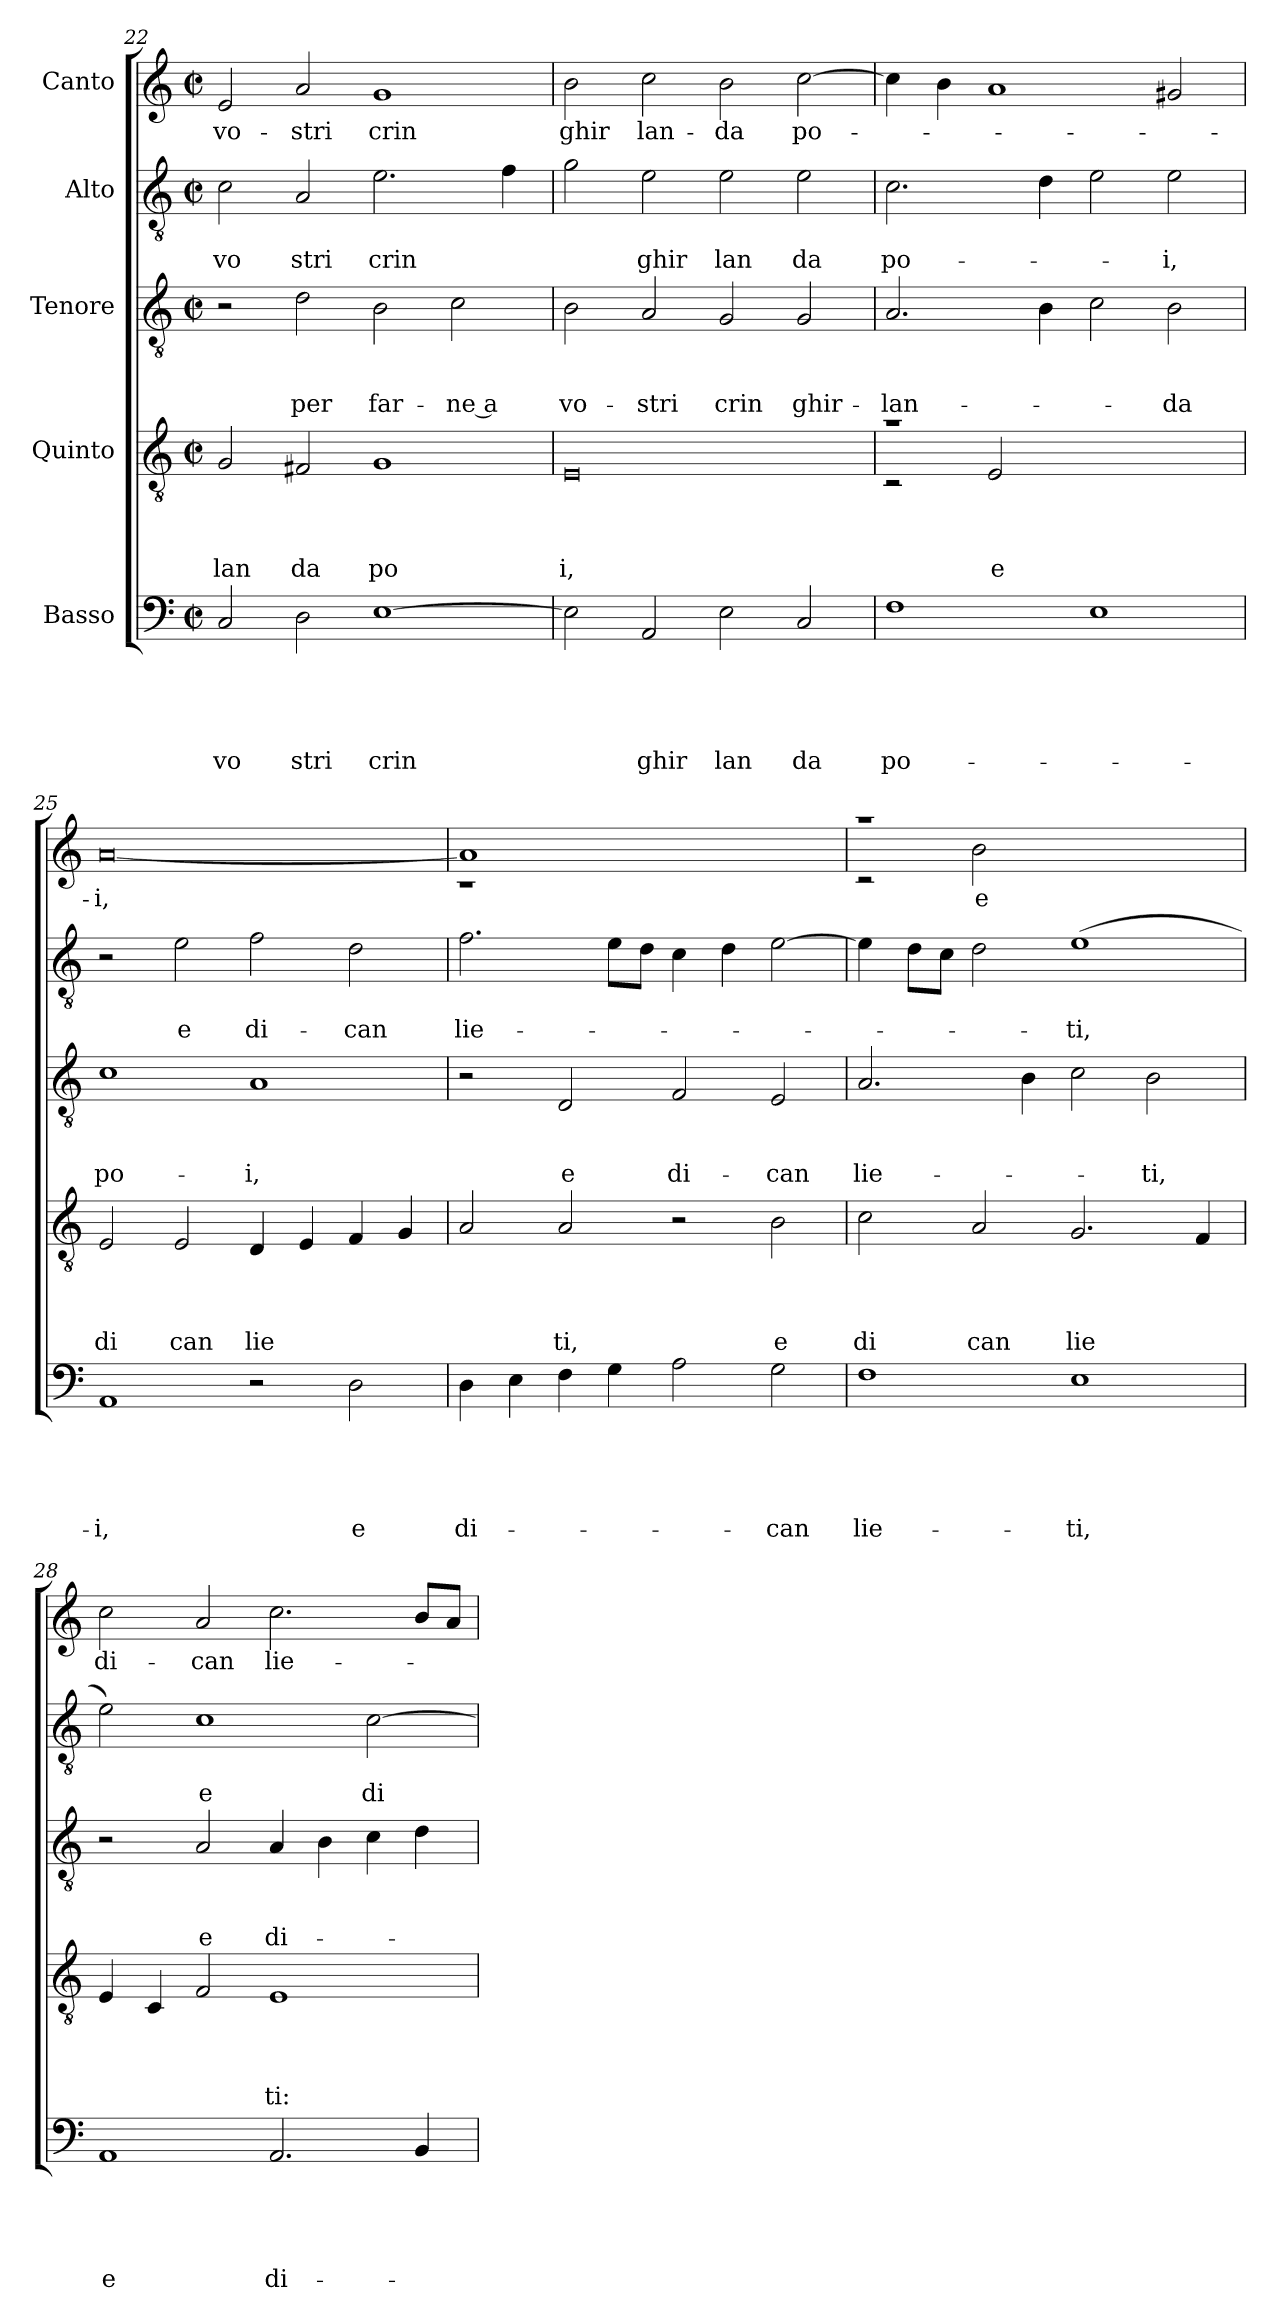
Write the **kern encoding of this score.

**kern	**text	**text	**text	**text	**text	**kern	**text	**text	**text	**text	**kern	**text	**text	**text	**kern	**text	**text	**kern	**text
*part5	*part5	*part5	*part5	*part5	*part5	*part4	*part4	*part4	*part4	*part4	*part3	*part3	*part3	*part3	*part2	*part2	*part2	*part1	*part1
*staff5	*staff5	*staff5	*staff5	*staff5	*staff5	*staff4	*staff4	*staff4	*staff4	*staff4	*staff3	*staff3	*staff3	*staff3	*staff2	*staff2	*staff2	*staff1	*staff1
*I"Basso	*	*	*	*	*	*I"Quinto	*	*	*	*	*I"Tenore	*	*	*	*I"Alto	*	*	*I"Canto	*
*clefF4	*	*	*	*	*	*clefGv2	*	*	*	*	*clefGv2	*	*	*	*clefGv2	*	*	*clefG2	*
*k[]	*	*	*	*	*	*k[]	*	*	*	*	*k[]	*	*	*	*k[]	*	*	*k[]	*
*C:	*	*	*	*	*	*C:	*	*	*	*	*C:	*	*	*	*C:	*	*	*C:	*
*M2/2	*	*	*	*	*	*M2/2	*	*	*	*	*M2/2	*	*	*	*M2/2	*	*	*M2/2	*
*met(c|)	*	*	*	*	*	*met(c|)	*	*	*	*	*met(c|)	*	*	*	*met(c|)	*	*	*met(c|)	*
=22	=22	=22	=22	=22	=22	=22	=22	=22	=22	=22	=22	=22	=22	=22	=22	=22	=22	=22	=22
!	!	!	!	!	!LO:LY:b	!	!	!	!	!LO:LY:b	!	!	!	!	!	!	!LO:LY:b	!	!LO:LY:b
2C/	.	.	.	.	vo	2G/	.	.	.	lan	2r	.	.	.	2c\	.	vo	2e/	vo-
!	!	!	!	!	!LO:LY:b	!	!	!	!	!LO:LY:b	!	!	!	!LO:LY:b	!	!	!LO:LY:b	!	!LO:LY:b
2D\	.	.	.	.	stri	2F#X/	.	.	.	da	2d\	.	.	per	2A/	.	stri	2a/	-stri
!	!	!	!	!	!LO:LY:b	!	!	!	!	!LO:LY:b	!	!	!	!LO:LY:b	!	!	!LO:LY:b	!	!LO:LY:b
[>1E	.	.	.	.	crin	1G	.	.	.	po	2B\	.	.	far-	2.e\	.	crin	1g	crin
!	!	!	!	!	!	!	!	!	!	!	!	!	!	!LO:LY:b:rj	!	!	!	!	!
.	.	.	.	.	.	.	.	.	.	.	2c\	.	.	-ne a	.	.	.	.	.
.	.	.	.	.	.	.	.	.	.	.	.	.	.	.	4f\	.	.	.	.
=23	=23	=23	=23	=23	=23	=23	=23	=23	=23	=23	=23	=23	=23	=23	=23	=23	=23	=23	=23
!	!	!	!	!	!	!	!	!	!	!LO:LY:b	!	!	!	!LO:LY:b	!	!	!	!	!LO:LY:b
2E\]	.	.	.	.	.	0E	.	.	.	i,	2B\	.	.	vo-	2g\	.	.	2b\	ghir
!	!	!	!	!	!LO:LY:b	!	!	!	!	!	!	!	!	!LO:LY:b	!	!	!LO:LY:b	!	!LO:LY:b
2AA/	.	.	.	.	ghir	.	.	.	.	.	2A/	.	.	-stri	2e\	.	ghir	2cc\	lan-
!	!	!	!	!	!LO:LY:b	!	!	!	!	!	!	!	!	!LO:LY:b	!	!	!LO:LY:b	!	!LO:LY:b
2E\	.	.	.	.	lan	.	.	.	.	.	2G/	.	.	crin	2e\	.	lan	2b\	-da
!	!	!	!	!	!LO:LY:b	!	!	!	!	!	!	!	!	!LO:LY:b	!	!	!LO:LY:b	!	!LO:LY:b
2C/	.	.	.	.	da	.	.	.	.	.	2G/	.	.	ghir-	2e\	.	da	[<2cc\	po-
!!LO:LB:g=z
=24	=24	=24	=24	=24	=24	=24	=24	=24	=24	=24	=24	=24	=24	=24	=24	=24	=24	=24	=24
!	!	!	!	!	!LO:LY:b	!	!	!	!	!	!	!	!	!LO:LY:b	!	!	!LO:LY:b	!	!
*	*	*	*	*	*	*^	*	*	*	*	*	*	*	*	*	*	*	*	*
1F	.	.	.	.	po-	1ra	2rC	.	.	.	.	2.A/	.	.	-lan-	2.c\	.	po-	4cc\]	.
.	.	.	.	.	.	.	.	.	.	.	.	.	.	.	.	.	.	.	4b\	.
!	!	!	!	!	!	!	!	!	!	!	!LO:LY:b	!	!	!	!	!	!	!	!	!
.	.	.	.	.	.	.	2E/	.	.	.	e	.	.	.	.	.	.	.	1a	.
.	.	.	.	.	.	.	.	.	.	.	.	4B\	.	.	.	4d\	.	.	.	.
1E	.	.	.	.	.	1ryy	1ryy	.	.	.	.	2c\	.	.	.	2e\	.	.	.	.
!	!	!	!	!	!	!	!	!	!	!	!	!	!	!	!LO:LY:b	!	!	!LO:LY:b	!	!
.	.	.	.	.	.	.	.	.	.	.	.	2B\	.	.	-da	2e\	.	-i,	2g#/	.
*	*	*	*	*	*	*v	*v	*	*	*	*	*	*	*	*	*	*	*	*	*
=25	=25	=25	=25	=25	=25	=25	=25	=25	=25	=25	=25	=25	=25	=25	=25	=25	=25	=25	=25
!	!	!	!	!	!LO:LY:b	!	!	!	!	!LO:LY:b	!	!	!	!LO:LY:b	!	!	!	!	!LO:LY:b:rj
1AA	.	.	.	.	-i,	2E/	.	.	.	di	1c	.	.	po-	2r	.	.	[<0a	-i,
!	!	!	!	!	!	!	!	!	!	!LO:LY:b	!	!	!	!	!	!	!LO:LY:b	!	!
.	.	.	.	.	.	2E/	.	.	.	can	.	.	.	.	2e\	.	e	.	.
!	!	!	!	!	!	!	!	!	!	!LO:LY:b	!	!	!	!LO:LY:b	!	!	!LO:LY:b	!	!
2r	.	.	.	.	.	4D/	.	.	.	lie	1A	.	.	-i,	2f\	.	di-	.	.
.	.	.	.	.	.	4E/	.	.	.	.	.	.	.	.	.	.	.	.	.
!	!	!	!	!	!LO:LY:b	!	!	!	!	!	!	!	!	!	!	!	!LO:LY:b	!	!
2D\	.	.	.	.	e	4F/	.	.	.	.	.	.	.	.	2d\	.	-can	.	.
.	.	.	.	.	.	4G/	.	.	.	.	.	.	.	.	.	.	.	.	.
=26	=26	=26	=26	=26	=26	=26	=26	=26	=26	=26	=26	=26	=26	=26	=26	=26	=26	=26	=26
*	*	*	*	*	*	*	*	*	*	*	*	*	*	*	*	*	*	*^	*
!	!	!	!	!	!LO:LY:b	!	!	!	!	!	!	!	!	!	!	!	!LO:LY:b	!	!LO:N:vis=1	!
4D\	.	.	.	.	di-	2A/	.	.	.	.	2r	.	.	.	2.f\	.	lie-	1a]	0rc	.
4E\	.	.	.	.	.	.	.	.	.	.	.	.	.	.	.	.	.	.	.	.
!	!	!	!	!	!	!	!	!	!	!LO:LY:b	!	!	!	!LO:LY:b	!	!	!	!	!	!
4F\	.	.	.	.	.	2A/	.	.	.	ti,	2D/	.	.	e	.	.	.	.	.	.
4G\	.	.	.	.	.	.	.	.	.	.	.	.	.	.	8e\L	.	.	.	.	.
.	.	.	.	.	.	.	.	.	.	.	.	.	.	.	8d\J	.	.	.	.	.
!	!	!	!	!	!	!	!	!	!	!	!	!	!	!LO:LY:b	!	!	!	!	!	!
2A\	.	.	.	.	.	2r	.	.	.	.	2F/	.	.	di-	4c\	.	.	1ryy	.	.
.	.	.	.	.	.	.	.	.	.	.	.	.	.	.	4d\	.	.	.	.	.
!	!	!	!	!	!LO:LY:b	!	!	!	!	!LO:LY:b	!	!	!	!LO:LY:b	!	!	!	!	!	!
2G\	.	.	.	.	-can	2B\	.	.	.	e	2E/	.	.	-can	[>2e\	.	.	.	.	.
=27	=27	=27	=27	=27	=27	=27	=27	=27	=27	=27	=27	=27	=27	=27	=27	=27	=27	=27	=27	=27
!	!	!	!	!	!LO:LY:b	!	!	!	!	!LO:LY:b	!	!	!	!LO:LY:b	!	!	!	!	!	!
1F	.	.	.	.	lie-	2c\	.	.	.	di	2.A/	.	.	lie-	4e\]	.	.	1raa	2rc	.
.	.	.	.	.	.	.	.	.	.	.	.	.	.	.	8d\L	.	.	.	.	.
.	.	.	.	.	.	.	.	.	.	.	.	.	.	.	8c\J	.	.	.	.	.
!	!	!	!	!	!	!	!	!	!	!LO:LY:b	!	!	!	!	!	!	!	!	!	!LO:LY:b
.	.	.	.	.	.	2A/	.	.	.	can	.	.	.	.	2d\	.	.	.	2b\	e
.	.	.	.	.	.	.	.	.	.	.	4B\	.	.	.	.	.	.	.	.	.
!	!	!	!	!	!LO:LY:b	!	!	!	!	!LO:LY:b	!	!	!	!	!	!	!LO:LY:b	!	!	!
1E	.	.	.	.	-ti,	2.G/	.	.	.	lie	2c\	.	.	.	(>1e	.	-ti,	1ryy	1ryy	.
!	!	!	!	!	!	!	!	!	!	!	!	!	!	!LO:LY:b	!	!	!	!	!	!
.	.	.	.	.	.	.	.	.	.	.	2B\	.	.	-ti,	.	.	.	.	.	.
.	.	.	.	.	.	4F/	.	.	.	.	.	.	.	.	.	.	.	.	.	.
*	*	*	*	*	*	*	*	*	*	*	*	*	*	*	*	*	*	*v	*v	*
=28	=28	=28	=28	=28	=28	=28	=28	=28	=28	=28	=28	=28	=28	=28	=28	=28	=28	=28	=28
!	!	!	!	!	!LO:LY:b	!	!	!	!	!	!	!	!	!	!	!	!	!	!LO:LY:b
1AA	.	.	.	.	e	4E/	.	.	.	.	2r	.	.	.	2e\)	.	.	2cc\	di-
.	.	.	.	.	.	4C/	.	.	.	.	.	.	.	.	.	.	.	.	.
!	!	!	!	!	!	!	!	!	!	!	!	!	!	!LO:LY:b	!	!	!LO:LY:b	!	!LO:LY:b
.	.	.	.	.	.	2F/	.	.	.	.	2A/	.	.	e	1c	.	e	2a/	-can
!	!	!	!	!	!LO:LY:b	!	!	!	!	!LO:LY:b	!	!	!	!LO:LY:b	!	!	!	!	!LO:LY:b
2.AA/	.	.	.	.	di-	1E	.	.	.	ti:	4A/	.	.	di-	.	.	.	2.cc\	lie-
.	.	.	.	.	.	.	.	.	.	.	4B\	.	.	.	.	.	.	.	.
!	!	!	!	!	!	!	!	!	!	!	!	!	!	!	!	!	!LO:LY:b	!	!
.	.	.	.	.	.	.	.	.	.	.	4c\	.	.	.	[<2c\	.	di-	.	.
4BB/	.	.	.	.	.	.	.	.	.	.	4d\	.	.	.	.	.	.	8b/L	.
.	.	.	.	.	.	.	.	.	.	.	.	.	.	.	.	.	.	8a/J	.
=	=	=	=	=	=	=	=	=	=	=	=	=	=	=	=	=	=	=	=
*-	*-	*-	*-	*-	*-	*-	*-	*-	*-	*-	*-	*-	*-	*-	*-	*-	*-	*-	*-
